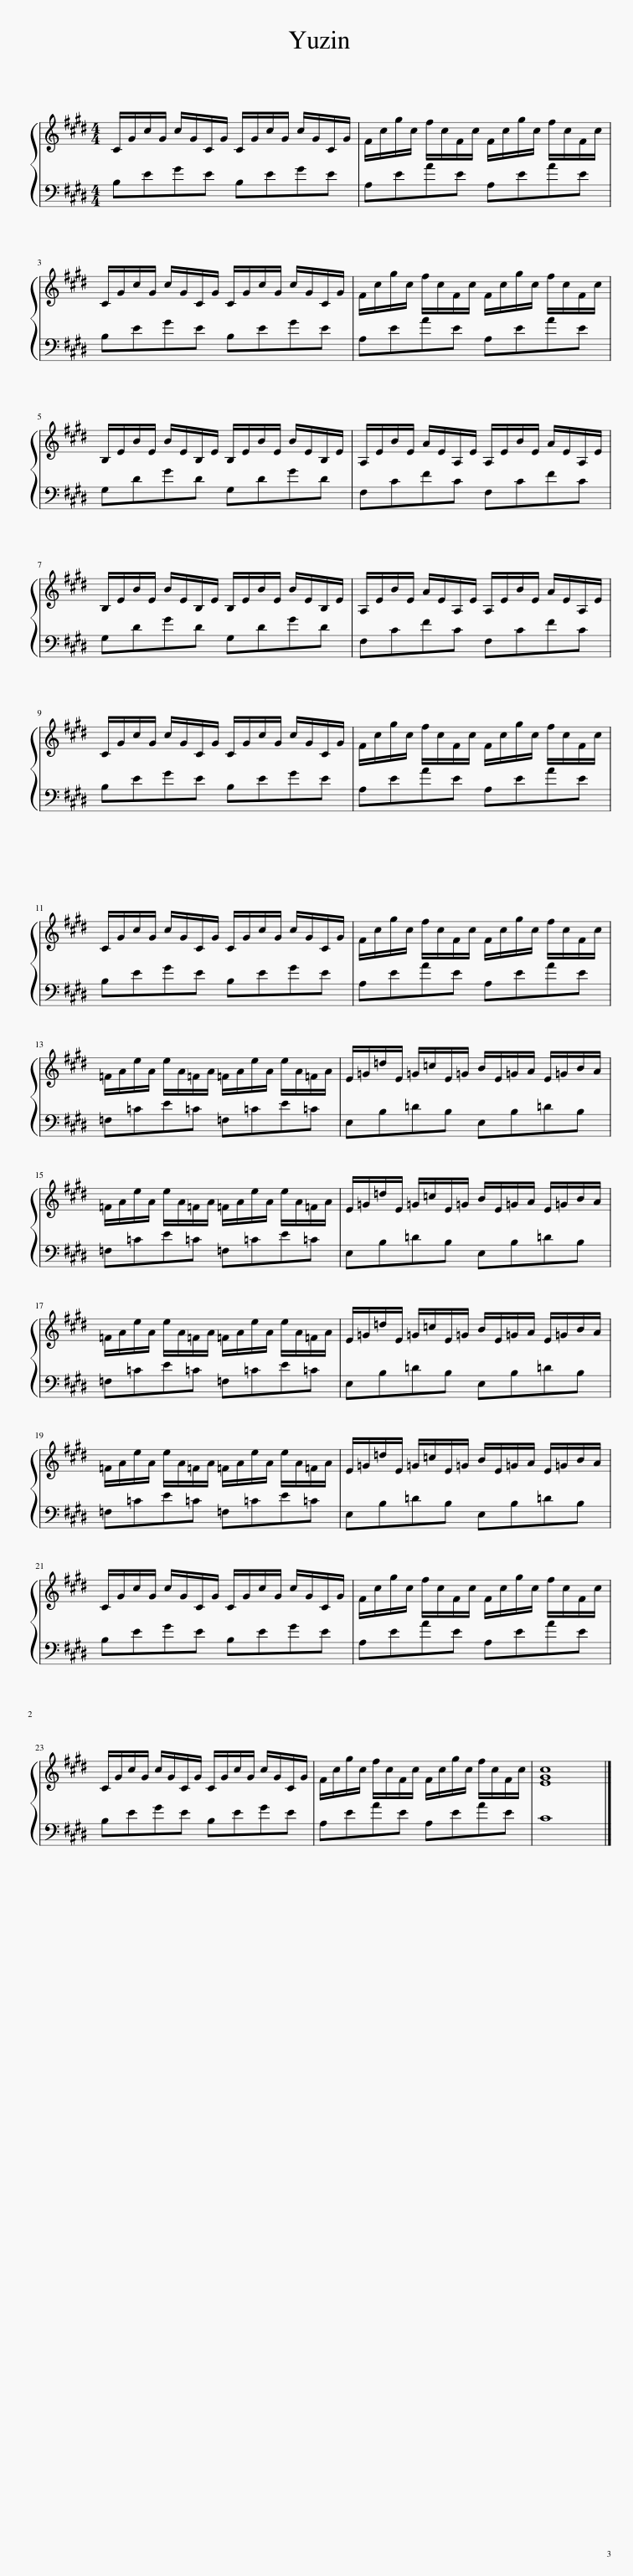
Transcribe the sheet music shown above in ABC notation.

X:1
%%score { 1 | 2 }
L:1/8
M:4/4
I:linebreak $
K:E
V:1 treble
V:2 bass
V:1
 C/G/c/G/ c/G/C/G/ C/G/c/G/ c/G/C/G/ | F/c/g/c/ f/c/F/c/ F/c/g/c/ f/c/F/c/ |$ C/G/c/G/ c/G/C/G/ C/G/c/G/ c/G/C/G/ | F/c/g/c/ f/c/F/c/ F/c/g/c/ f/c/F/c/ |$ B,/E/B/E/ B/E/B,/E/ B,/E/B/E/ B/E/B,/E/ | %5
 A,/E/B/E/ A/E/A,/E/ A,/E/B/E/ A/E/A,/E/ |$ B,/E/B/E/ B/E/B,/E/ B,/E/B/E/ B/E/B,/E/ | A,/E/B/E/ A/E/A,/E/ A,/E/B/E/ A/E/A,/E/ |$ C/G/c/G/ c/G/C/G/ C/G/c/G/ c/G/C/G/ | F/c/g/c/ f/c/F/c/ F/c/g/c/ f/c/F/c/ |$ %10
 C/G/c/G/ c/G/C/G/ C/G/c/G/ c/G/C/G/ | F/c/g/c/ f/c/F/c/ F/c/g/c/ f/c/F/c/ |$ =F/A/e/A/ e/A/=F/A/ =F/A/e/A/ e/A/=F/A/ | E/=G/=d/E/ =G/=c/E/=G/ B/E/=G/A/ E/=G/B/A/ |$ =F/A/e/A/ e/A/=F/A/ =F/A/e/A/ e/A/=F/A/ | %15
 E/=G/=d/E/ =G/=c/E/=G/ B/E/=G/A/ E/=G/B/A/ |$ =F/A/e/A/ e/A/=F/A/ =F/A/e/A/ e/A/=F/A/ | E/=G/=d/E/ =G/=c/E/=G/ B/E/=G/A/ E/=G/B/A/ |$ =F/A/e/A/ e/A/=F/A/ =F/A/e/A/ e/A/=F/A/ | E/=G/=d/E/ =G/=c/E/=G/ B/E/=G/A/ E/=G/B/A/ |$ %20
 C/G/c/G/ c/G/C/G/ C/G/c/G/ c/G/C/G/ | F/c/g/c/ f/c/F/c/ F/c/g/c/ f/c/F/c/ |$ C/G/c/G/ c/G/C/G/ C/G/c/G/ c/G/C/G/ | F/c/g/c/ f/c/F/c/ F/c/g/c/ f/c/F/c/ | [EGc]8 |] %25
V:2
 B,EGE B,EGE | A,EAE A,EAE |$ B,EGE B,EGE | A,EAE A,EAE |$ G,DGD G,DGD | %5
 F,CFC F,CFC |$ G,DGD G,DGD | F,CFC F,CFC |$ B,EGE B,EGE | A,EAE A,EAE |$ %10
 B,EGE B,EGE | A,EAE A,EAE |$ =F,=CE=C =F,=CE=C | E,B,=DB, E,B,=DB, |$ =F,=CE=C =F,=CE=C | %15
 E,B,=DB, E,B,=DB, |$ =F,=CE=C =F,=CE=C | E,B,=DB, E,B,=DB, |$ =F,=CE=C =F,=CE=C | E,B,=DB, E,B,=DB, |$ %20
 B,EGE B,EGE | A,EAE A,EAE |$ B,EGE B,EGE | A,EAE A,EAE | C8 |] %25
